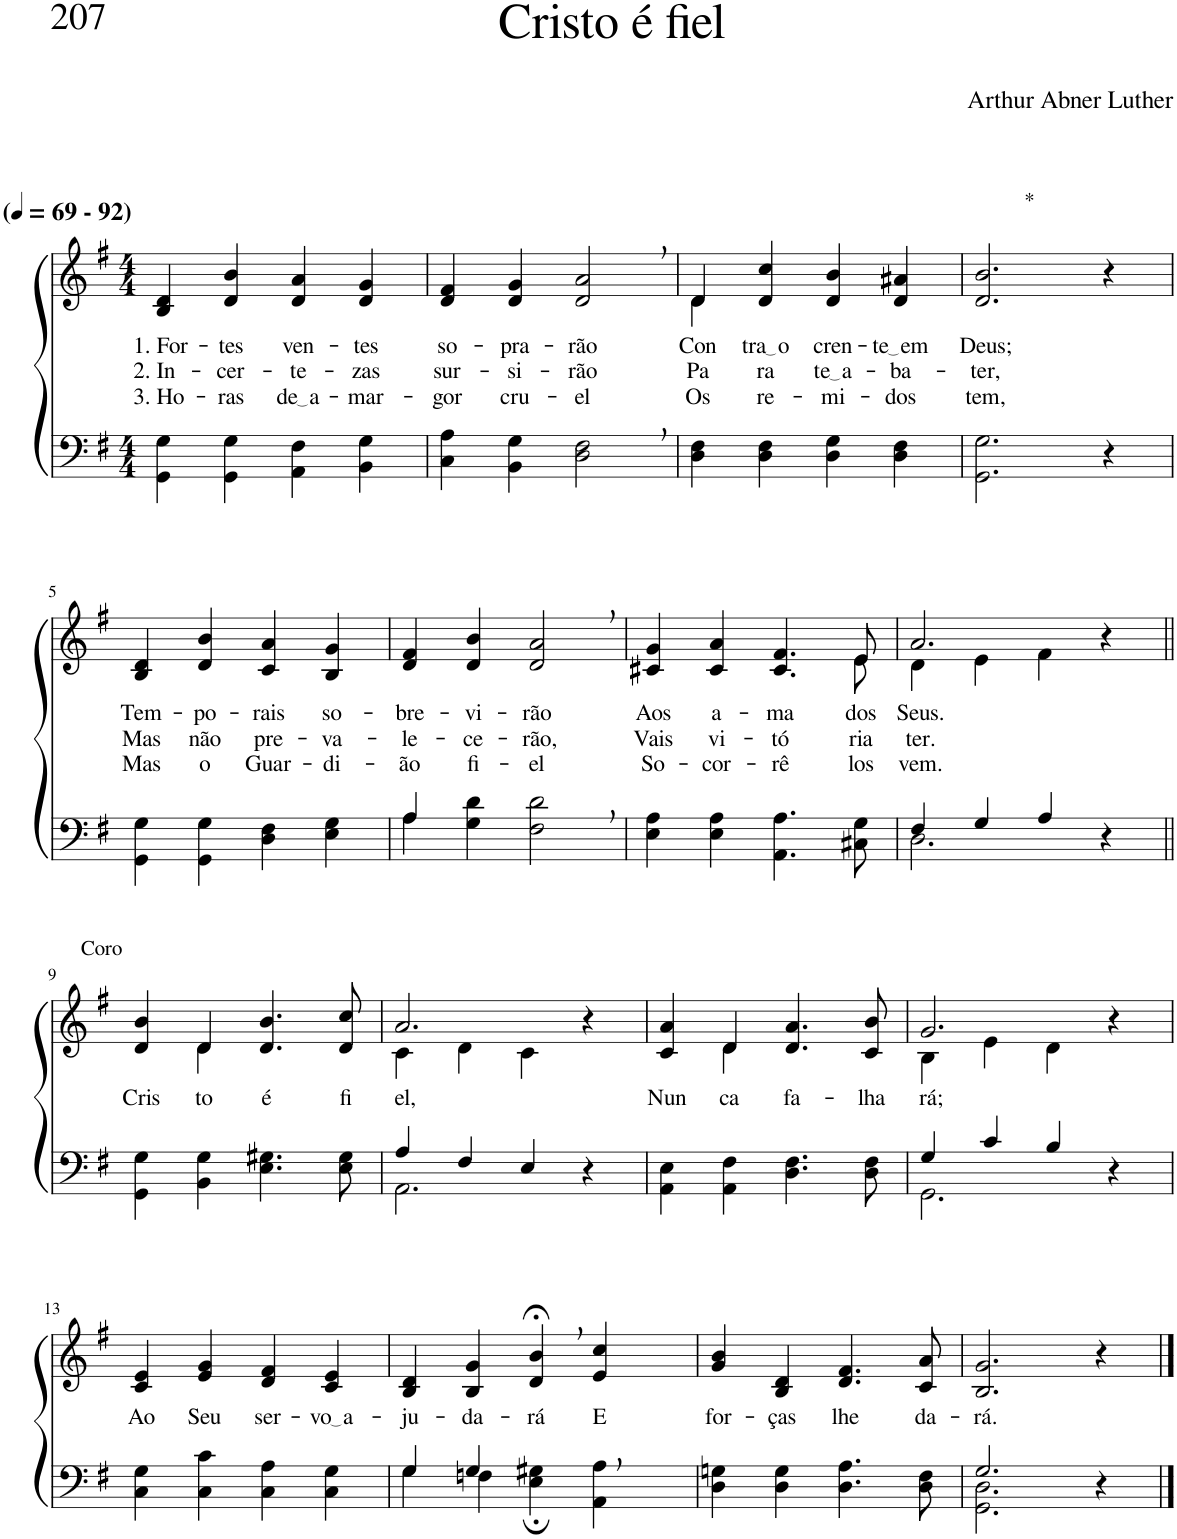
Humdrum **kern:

**kern	**kern	**text	**text	**text
*part2	*part1	*part1	*part1	*part1
*staff2	*staff1	*staff1	*staff1	*staff1
*I"Parte III e IV	*I"Parte I e II	*	*	*
*clefF4	*clefG2	*	*	*
*k[f#]	*k[f#]	*	*	*
*M4/4	*M4/4	*	*	*
*MM69	*MM69	*	*	*
=1	=1	=1	=1	=1
!	!LO:TX:a:B:t=(	!	!	!
!	!LO:TX:a:B:t=- 92)	!	!	!
!	!	!LO:LY:b	!LO:LY:b	!LO:LY:b
4GG\ 4G\	4B/ 4d/	1. For-	2. In-	3. Ho-
!	!	!LO:LY:b	!LO:LY:b	!LO:LY:b
4GG\ 4G\	4d/ 4b/	-tes	-cer-	-ras
!	!	!LO:LY:b	!LO:LY:b	!LO:LY:b
4AA\ 4F#\	4d/ 4a/	ven-	-te-	de a
!	!	!LO:LY:b	!LO:LY:b	!LO:LY:b
4BB\ 4G\	4d/ 4g/	-tes	-zas	-mar-
=2	=2	=2	=2	=2
!	!	!LO:LY:b	!LO:LY:b	!LO:LY:b
4C\ 4A\	4d/ 4f#/	so-	sur-	-gor
!	!	!LO:LY:b	!LO:LY:b	!LO:LY:b
4BB\ 4G\	4d/ 4g/	-pra-	-si-	cru-
!	!	!LO:LY:b	!LO:LY:b	!LO:LY:b
2D\, 2F#\,	2d/, 2a/,	-rão	-rão	-el
=3	=3	=3	=3	=3
*	*^	*	*	*
!	!	!	!LO:LY:b	!LO:LY:b	!LO:LY:b
4D\ 4F#\	4d/	4d\	Con-	Pa-	Os
!	!	!	!LO:LY:b	!LO:LY:b	!LO:LY:b
4D\ 4F#\	4d/ 4cc/	2.ryy	tra o	-ra	re-
!	!	!	!LO:LY:b	!LO:LY:b	!LO:LY:b
4D\ 4G\	4d/ 4b/	.	cren-	te a	-mi-
!	!	!	!LO:LY:b	!LO:LY:b	!LO:LY:b
4D\ 4F#\	4d/ 4a#X/	.	te em	-ba-	-dos
*	*v	*v	*	*	*
=4	=4	=4	=4	=4
!	!LO:TX:a:t=*	!	!	!
!	!	!LO:LY:b	!LO:LY:b	!LO:LY:b
2.GG\ 2.G\	2.d/ 2.b/	Deus;	-ter,	tem,
4r	4r	.	.	.
!!LO:LB:g=z
=5	=5	=5	=5	=5
!	!	!LO:LY:b	!LO:LY:b	!LO:LY:b
4GG\ 4G\	4B/ 4d/	Tem-	Mas	Mas
!	!	!LO:LY:b	!LO:LY:b	!LO:LY:b
4GG\ 4G\	4d/ 4b/	-po-	não	o
!	!	!LO:LY:b	!LO:LY:b	!LO:LY:b
4D\ 4F#\	4c/ 4a/	-rais	pre-	Guar-
!	!	!LO:LY:b	!LO:LY:b	!LO:LY:b
4E\ 4G\	4B/ 4g/	so-	-va-	-di-
=6	=6	=6	=6	=6
*^	*	*	*	*
!	!	!	!LO:LY:b	!LO:LY:b	!LO:LY:b
4A\	4A/	4d/ 4f#/	-bre-	-le-	-ão
!	!	!	!LO:LY:b	!LO:LY:b	!LO:LY:b
4G\ 4d\	2.ryy	4d/ 4b/	-vi-	-ce-	fi-
!	!	!	!LO:LY:b	!LO:LY:b	!LO:LY:b
2F#\, 2d\,	.	2d/, 2a/,	-rão	-rão,	-el
*v	*v	*	*	*	*
=7	=7	=7	=7	=7
*	*^	*	*	*
!	!	!	!LO:LY:b	!LO:LY:b	!LO:LY:b
4E\ 4A\	2..ryy	4c#X/ 4g/	Aos	Vais	So-
!	!	!	!LO:LY:b	!LO:LY:b	!LO:LY:b
4E\ 4A\	.	4c#/ 4a/	a-	vi-	-cor-
!	!	!	!LO:LY:b	!LO:LY:b	!LO:LY:b
4.AA\ 4.A\	.	4.c#/ 4.f#/	-ma-	-tó-	-rê-
!	!	!	!LO:LY:b	!LO:LY:b	!LO:LY:b
8C#X\ 8G\	8e\	8e/	-dos	-ria	-los
=8	=8	=8	=8	=8	=8
*^	*	*	*	*	*
!	!	!	!	!LO:LY:b	!LO:LY:b	!LO:LY:b
4F#/	2.D\	2.a/	4d\	Seus.	ter.	vem.
4G/	.	.	4e\	.	.	.
4A/	.	.	4f#\	.	.	.
4r	4ryy	4r	4ryy	.	.	.
!!LO:LB:g=z	!!
=9||	=9||	=9||	=9||	=9||	=9||	=9||
!	!	!LO:TX:a:t=Coro	!	!	!	!
!	!	!	!	!LO:LY:b	!	!
*v	*v	*	*	*	*	*
4GG\ 4G\	4d/ 4b/	4ryy	Cris	.	.
!	!	!	!LO:LY:b	!	!
4BB\ 4G\	4d/	4d\	to	.	.
!	!	!	!LO:LY:b	!	!
4.E\ 4.G#X\	4.d/ 4.b/	2ryy	é	.	.
!	!	!	!LO:LY:b	!	!
8E\ 8G#\	8d/ 8cc/	.	fi-	.	.
=10	=10	=10	=10	=10	=10
*^	*	*	*	*	*
!	!	!	!	!LO:LY:b	!	!
4A/	2.AA\	2.a/	4c\	-el,	.	.
4F#/	.	.	4d\	.	.	.
4E/	.	.	4c\	.	.	.
4r	4ryy	4r	4ryy	.	.	.
=11	=11	=11	=11	=11	=11	=11
!	!	!	!	!LO:LY:b	!	!
*v	*v	*	*	*	*	*
4AA\ 4E\	4c/ 4a/	4ryy	Nun-	.	.
!	!	!	!LO:LY:b	!	!
4AA\ 4F#\	4d/	4d\	-ca	.	.
!	!	!	!LO:LY:b	!	!
4.D\ 4.F#\	4.d/ 4.a/	2ryy	fa-	.	.
!	!	!	!LO:LY:b	!	!
8D\ 8F#\	8c/ 8b/	.	-lha-	.	.
=12	=12	=12	=12	=12	=12
*^	*	*	*	*	*
!	!	!	!	!LO:LY:b	!	!
4G/	2.GG\	2.g/	4B\	-rá;	.	.
4c/	.	.	4e\	.	.	.
4B/	.	.	4d\	.	.	.
4r	4ryy	4r	4ryy	.	.	.
!!LO:LB:g=z
=13	=13	=13	=13	=13	=13	=13
!	!	!	!	!LO:LY:b	!	!
*v	*v	*	*	*	*	*
*	*v	*v	*	*	*
4C\ 4G\	4c/ 4e/	Ao	.	.
!	!	!LO:LY:b	!	!
4C\ 4c\	4e/ 4g/	Seu	.	.
!	!	!LO:LY:b	!	!
4C\ 4A\	4d/ 4f#/	ser-	.	.
!	!	!LO:LY:b	!	!
4C\ 4G\	4c/ 4e/	vo a	.	.
=14	=14	=14	=14	=14
*^	*	*	*	*
!	!	!	!LO:LY:b	!	!
4G/	4G\	4B/ 4d/	-ju-	.	.
!	!	!	!LO:LY:b	!	!
4G/	4Fn\	4B/ 4g/	-da-	.	.
!	!	!	!LO:LY:b	!	!
2ryy	4E\; 4G#X\;	4d/;<, 4b/;<,	-rá	.	.
!	!	!	!LO:LY:b	!	!
.	4AA\ 4A\	4e/ 4cc/	E	.	.
=15	=15	=15	=15	=15	=15
!	!	!	!LO:LY:b	!	!
*v	*v	*	*	*	*
4D\ 4Gn\	4g/ 4b/	for-	.	.
!	!	!LO:LY:b	!	!
4D\ 4G\	4B/ 4d/	-ças	.	.
!	!	!LO:LY:b	!	!
4.D\ 4.A\	4.d/ 4.f#/	lhe	.	.
!	!	!LO:LY:b	!	!
8D\ 8F#\	8c/ 8a/	da-	.	.
=16	=16	=16	=16	=16
*^	*	*	*	*
!	!	!	!LO:LY:b	!	!
2.G/	2.GG\ 2.D\	2.B/ 2.g/	-rá.	.	.
4r	4ryy	4r	.	.	.
*v	*v	*	*	*	*
==	==	==	==	==
*-	*-	*-	*-	*-
